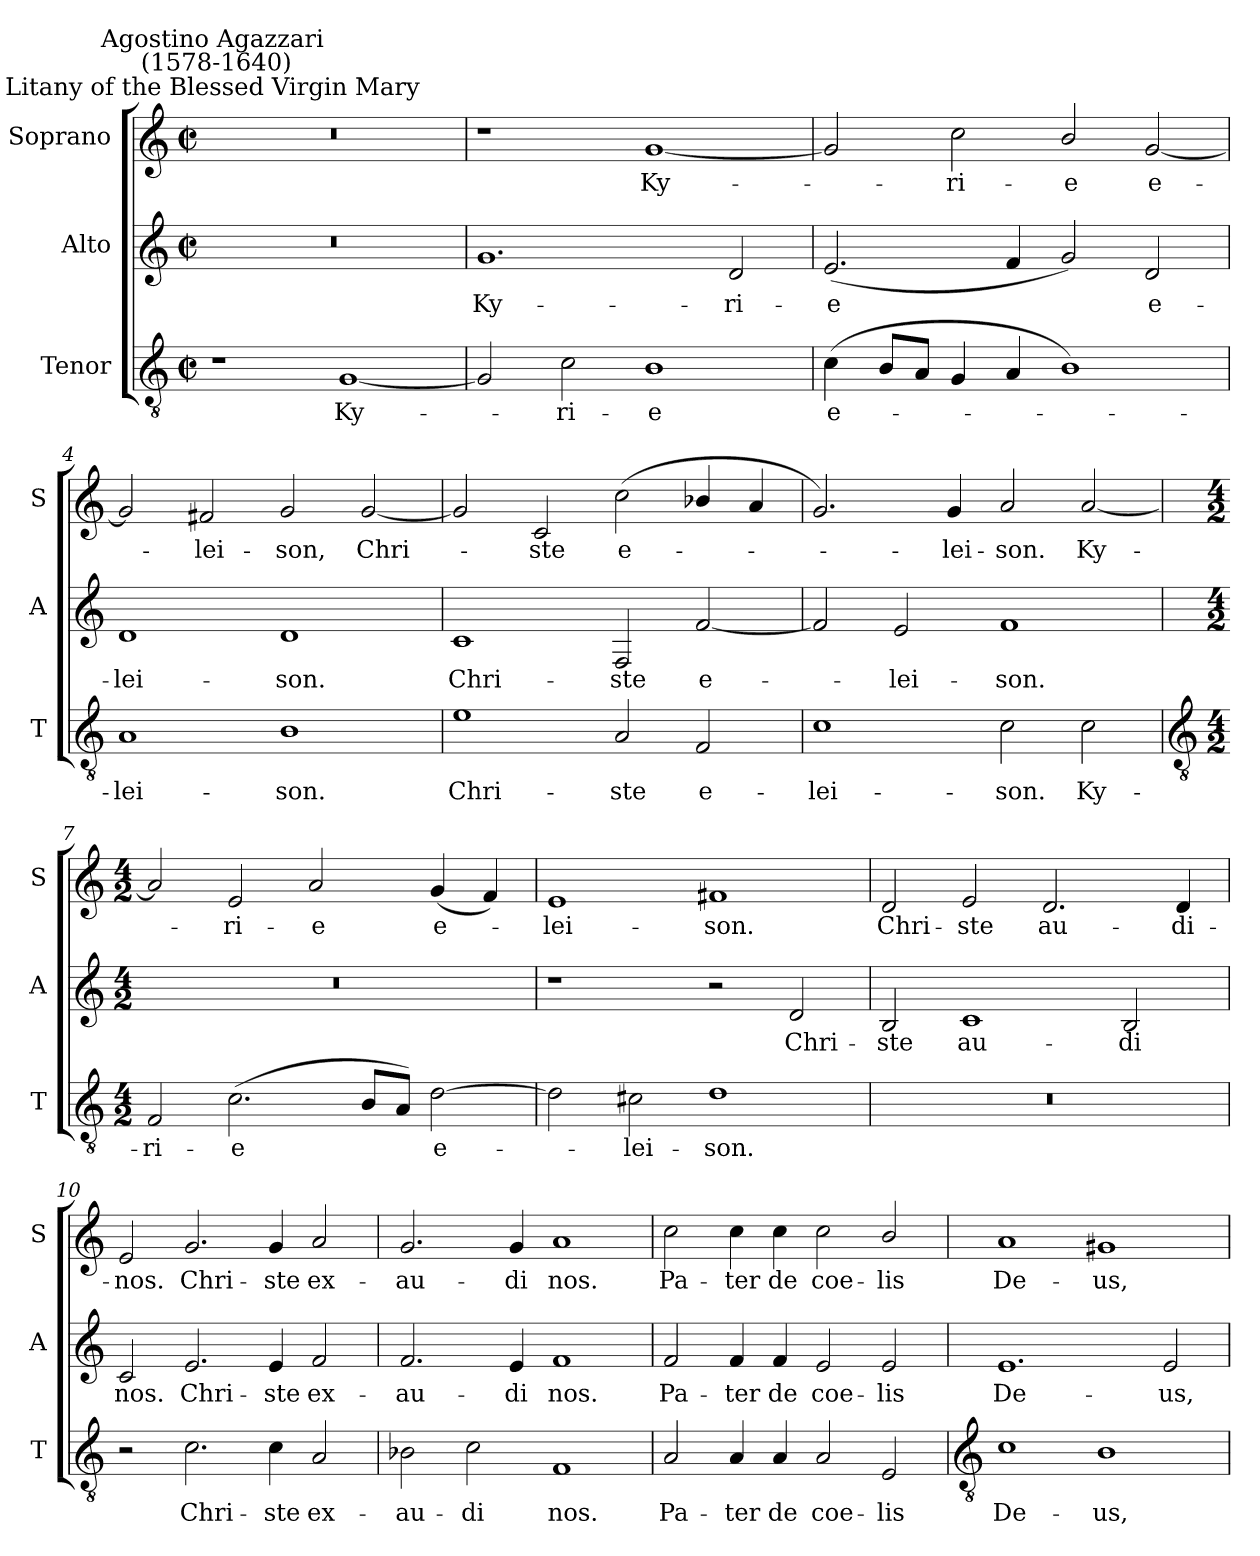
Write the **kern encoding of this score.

**kern	**text	**kern	**text	**kern	**text
*part3	*part3	*part2	*part2	*part1	*part1
*staff3	*staff3	*staff2	*staff2	*staff1	*staff1
*I"Tenor	*	*I"Alto	*	*I"Soprano	*
*I'T	*	*I'A	*	*I'S	*
*clefGv2	*	*clefG2	*	*clefG2	*
*k[]	*	*k[]	*	*k[]	*
*C:	*	*C:	*	*C:	*
*M4/2	*	*M4/2	*	*M4/2	*
*met(c|)	*	*met(c|)	*	*met(c|)	*
=1	=1	=1	=1	=1	=1
!	!	!	!	!LO:TX:a:cj:t=Litany of the Blessed Virgin Mary	!
!	!	!	!	!LO:TX:a:cj:t=Agostino Agazzari\n (1578-1640)	!
1r	.	0r	.	0r	.
!	!LO:LY:b	!	!	!	!
[1G	Ky-	.	.	.	.
=2	=2	=2	=2	=2	=2
!	!	!	!LO:LY:b	!	!
2G]	.	1.g	Ky-	1r	.
!	!LO:LY:b	!	!	!	!
2c	ri-	.	.	.	.
!	!LO:LY:b	!	!	!	!LO:LY:b
1B	-e	.	.	[1g	Ky-
!	!	!	!LO:LY:b	!	!
.	.	2d	-ri-	.	.
=3	=3	=3	=3	=3	=3
!	!LO:LY:b	!	!LO:LY:b	!	!
(<4c	e-	(<2.e	-e	2g]	.
8BL	.	.	.	.	.
8AJ	.	.	.	.	.
!	!	!	!	!	!LO:LY:b
4G	.	.	.	2cc	ri-
4A	.	4f	.	.	.
!	!	!	!	!	!LO:LY:b
1B/)	.	2g)	.	2b/	-e
!	!	!	!LO:LY:b	!	!LO:LY:b
.	.	2d	e-	[2g	e-
=4	=4	=4	=4	=4	=4
!	!LO:LY:b	!	!LO:LY:b	!	!
1A	lei-	1d	-lei-	2g]	.
!	!	!	!	!	!LO:LY:b
.	.	.	.	2f#X	lei-
!	!LO:LY:b	!	!LO:LY:b	!	!LO:LY:b
1B	-son.	1d	-son.	2g	-son,
!	!	!	!	!	!LO:LY:b
.	.	.	.	[2g	Chri-
=5	=5	=5	=5	=5	=5
!	!LO:LY:b	!	!LO:LY:b	!	!
1e	Chri-	1c	Chri-	2g]	.
!	!	!	!	!	!LO:LY:b
.	.	.	.	2c	ste
!	!LO:LY:b	!	!LO:LY:b	!	!LO:LY:b
2A	-ste	2F	-ste	(<2cc	e-
!	!LO:LY:b	!	!LO:LY:b	!	!
2F	e-	[2f	e-	4b-X/	.
.	.	.	.	4a	.
=6	=6	=6	=6	=6	=6
!	!LO:LY:b	!	!	!	!
1c	-lei-	2f]	.	2.g)	.
!	!	!	!LO:LY:b	!	!
.	.	2e	lei-	.	.
!	!	!	!	!	!LO:LY:b
.	.	.	.	4g	lei-
!	!LO:LY:b	!	!LO:LY:b	!	!LO:LY:b
2c	-son.	1f	-son.	2a	-son.
!	!LO:LY:b	!	!	!	!LO:LY:b
2c	Ky-	.	.	[2a	Ky-
!!LO:LB:g=z
=7	=7	=7	=7	=7	=7
*clefGv2	*	*	*	*	*
*M4/2	*	*M4/2	*	*M4/2	*
!	!LO:LY:b	!	!	!	!
2F	-ri-	0r	.	2a]	.
!	!LO:LY:b	!	!	!	!LO:LY:b
(<2.c	-e	.	.	2e	ri-
!	!	!	!	!	!LO:LY:b
.	.	.	.	2a	-e
8BL	.	.	.	.	.
8AJ)	.	.	.	.	.
!	!LO:LY:b	!	!	!	!LO:LY:b
[2d	e-	.	.	(<4g/	e-
.	.	.	.	4f)	.
=8	=8	=8	=8	=8	=8
!	!	!	!	!	!LO:LY:b
2d]	.	1r	.	1e	lei-
!	!LO:LY:b	!	!	!	!
2c#X	lei-	.	.	.	.
!	!LO:LY:b	!	!	!	!LO:LY:b
1d	-son.	2r	.	1f#X	-son.
!	!	!	!LO:LY:b	!	!
.	.	2d	Chri-	.	.
=9	=9	=9	=9	=9	=9
!	!	!	!LO:LY:b	!	!LO:LY:b
0r	.	2B	-ste	2d	Chri-
!	!	!	!LO:LY:b	!	!LO:LY:b
.	.	1c	au-	2e	-ste
!	!	!	!	!	!LO:LY:b
.	.	.	.	2.d	au-
!	!	!	!LO:LY:b	!	!
.	.	2B	-di	.	.
!	!	!	!	!	!LO:LY:b
.	.	.	.	4d	-di-
=10	=10	=10	=10	=10	=10
!	!	!	!LO:LY:b	!	!LO:LY:b
2r	.	2c	nos.	2e	-nos.
!	!LO:LY:b	!	!LO:LY:b	!	!LO:LY:b
2.c	Chri-	2.e	Chri-	2.g	Chri-
!	!LO:LY:b	!	!LO:LY:b	!	!LO:LY:b
4c	-ste	4e	-ste	4g	-ste
!	!LO:LY:b	!	!LO:LY:b	!	!LO:LY:b
2A	ex-	2f	ex-	2a	ex-
=11	=11	=11	=11	=11	=11
!	!LO:LY:b	!	!LO:LY:b	!	!LO:LY:b
2B-X	-au-	2.f	-au-	2.g	-au-
!	!LO:LY:b	!	!	!	!
2c	-di	.	.	.	.
!	!	!	!LO:LY:b	!	!LO:LY:b
.	.	4e	-di	4g	-di
!	!LO:LY:b	!	!LO:LY:b	!	!LO:LY:b
1F	nos.	1f	nos.	1a	nos.
=12	=12	=12	=12	=12	=12
!	!LO:LY:b	!	!LO:LY:b	!	!LO:LY:b
2A	Pa-	2f	Pa-	2cc	Pa-
!	!LO:LY:b	!	!LO:LY:b	!	!LO:LY:b
4A	-ter	4f	-ter	4cc	-ter
!	!LO:LY:b	!	!LO:LY:b	!	!LO:LY:b
4A	de	4f	de	4cc	de
!	!LO:LY:b	!	!LO:LY:b	!	!LO:LY:b
2A	coe-	2e	coe-	2cc	coe-
!	!LO:LY:b	!	!LO:LY:b	!	!LO:LY:b
2E	-lis	2e	-lis	2b/	-lis
!!LO:LB:g=z
=13	=13	=13	=13	=13	=13
*clefGv2	*	*	*	*	*
!	!LO:LY:b	!	!LO:LY:b	!	!LO:LY:b
1c	De-	1.e	De-	1a	De-
!	!LO:LY:b	!	!	!	!LO:LY:b
1B	-us,	.	.	1g#X	-us,
!	!	!	!LO:LY:b	!	!
.	.	2e	-us,	.	.
=	=	=	=	=	=
*-	*-	*-	*-	*-	*-
